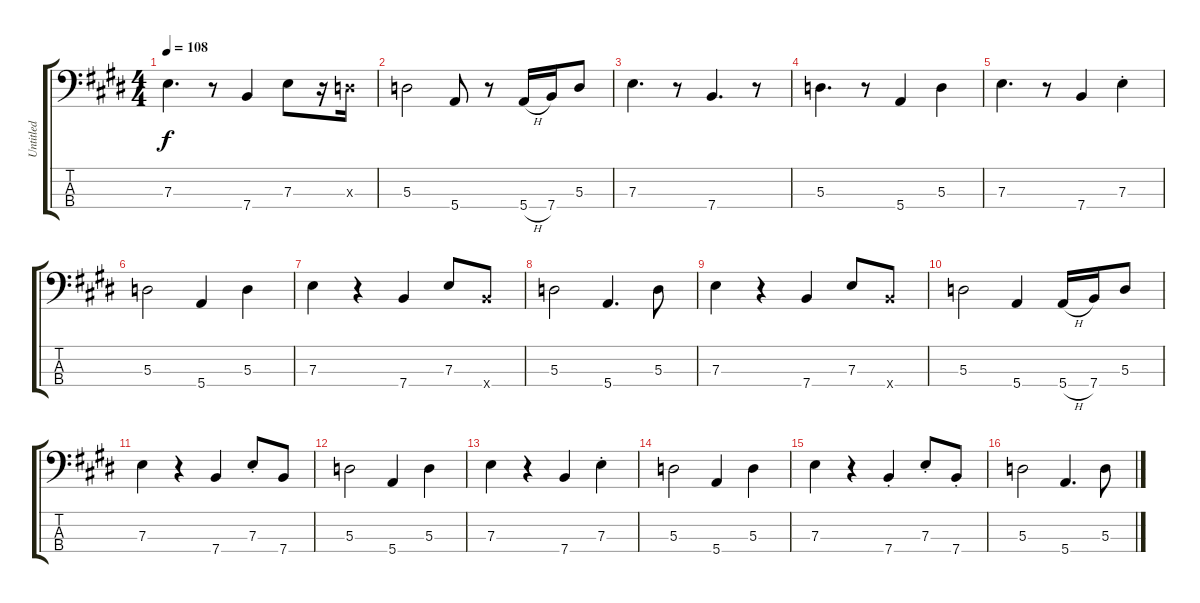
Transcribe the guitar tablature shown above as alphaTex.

\track ("Untitled" "Untitled") {instrument electricbassfinger}
\staff {score tabs}
\tuning (G2 D2 A1 E1) {hide}
\ts (4 4)
\tempo 108
\clef f4
\ks c#minor
7.3.4{d dy f} r.8 7.4.4 7.3.8 r.16 5.3{x}.16 |
5.3.2 5.4.8 r.8 5.4{h}.16 7.4.16 5.3.8 |
7.3.4{d} r.8 7.4.4{d} r.8 |
5.3.4{d} r.8 5.4.4 5.3.4 |
7.3.4{d} r.8 7.4.4 7.3{st}.4 |
5.3.2 5.4.4 5.3.4 |
7.3.4 r.4 7.4.4 7.3.8 7.4{x}.8 |
5.3.2 5.4.4{d} 5.3.8 |
7.3.4 r.4 7.4.4 7.3.8 7.4{x}.8 |
5.3.2 5.4.4 5.4{h}.16 7.4.16 5.3.8 |
7.3.4 r.4 7.4.4 7.3{st}.8 7.4.8 |
5.3.2 5.4.4 5.3.4 |
7.3.4 r.4 7.4.4 7.3{st}.4 |
5.3.2 5.4.4 5.3.4 |
7.3.4 r.4 7.4{st}.4 7.3{st}.8 7.4{st}.8 |
5.3.2 5.4.4{d} 5.3.8
